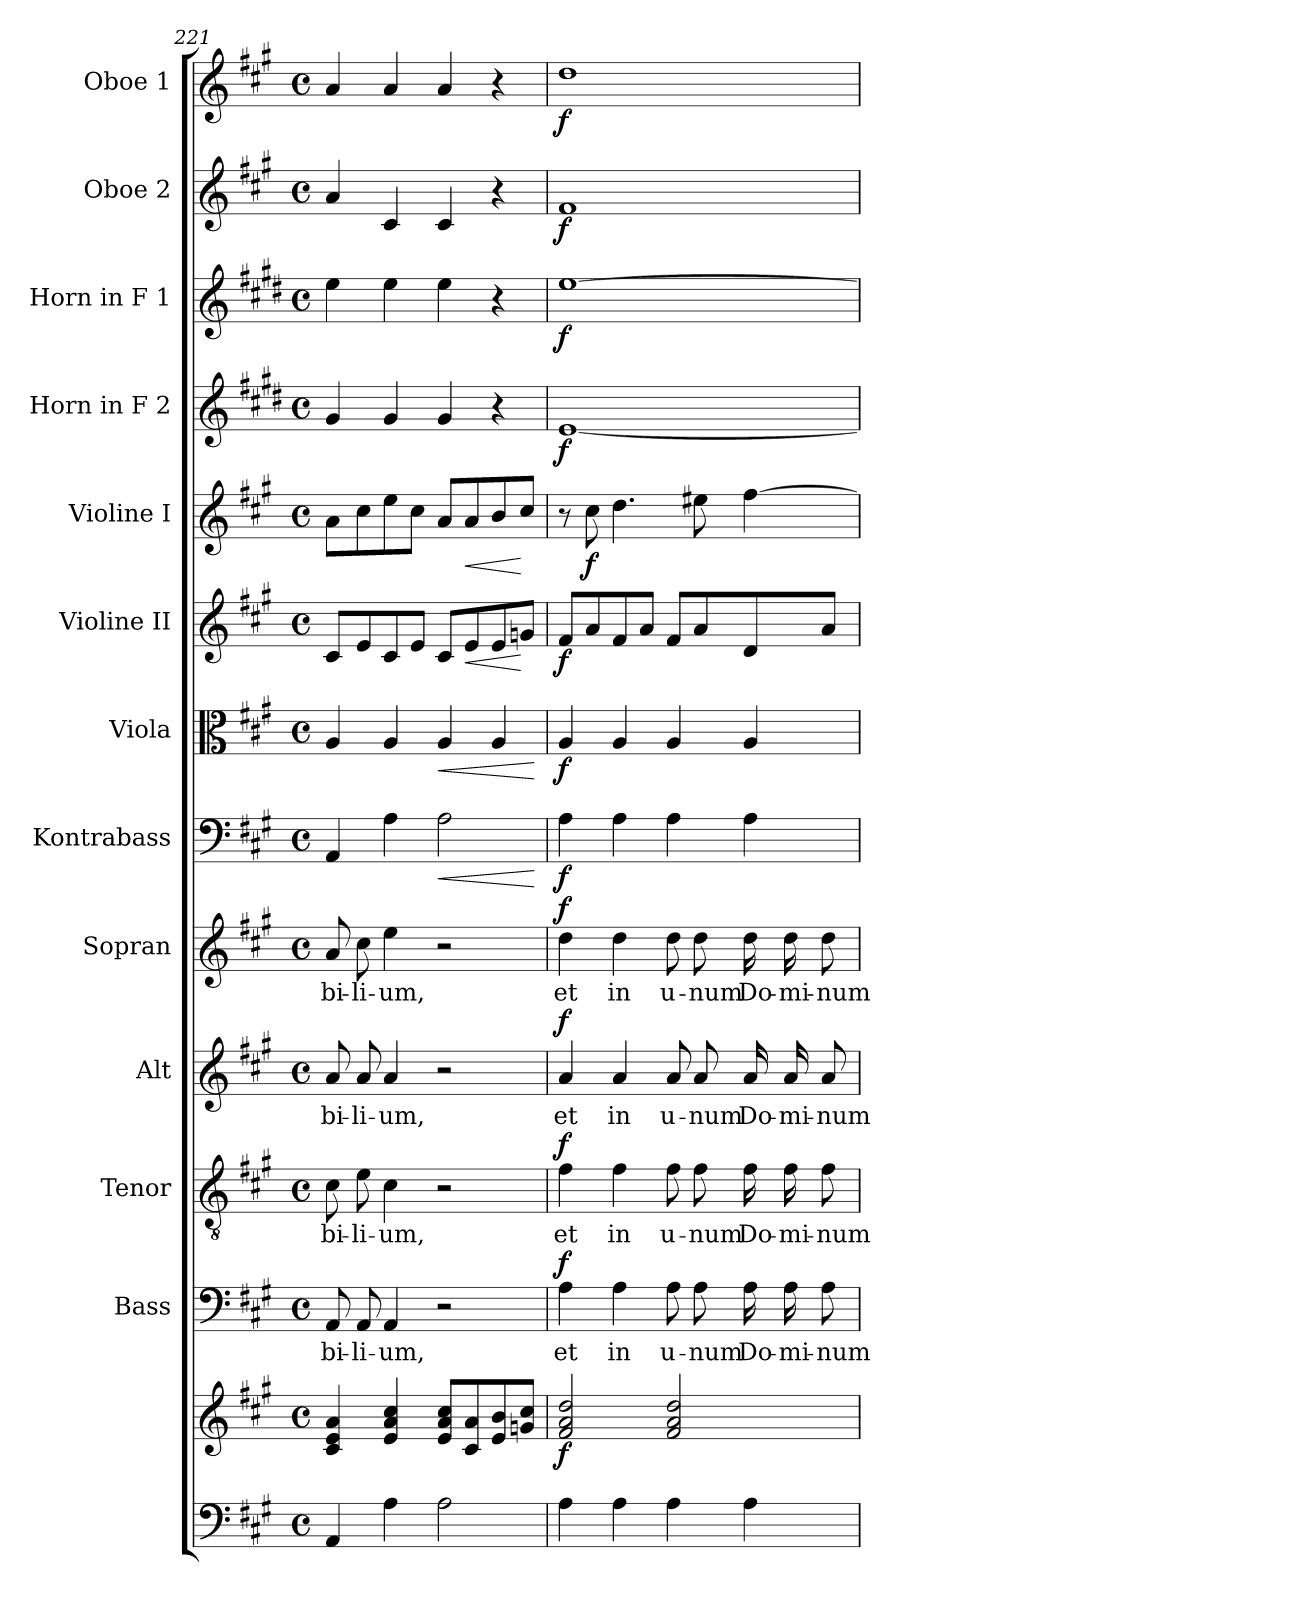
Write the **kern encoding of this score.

**kern	**kern	**dynam	**kern	**text	**dynam	**kern	**text	**dynam	**kern	**text	**dynam	**kern	**text	**dynam	**kern	**dynam	**kern	**dynam	**kern	**dynam	**kern	**dynam	**kern	**dynam	**kern	**dynam	**kern	**dynam	**kern	**dynam
*part13	*part13	*part13	*part12	*part12	*part12	*part11	*part11	*part11	*part10	*part10	*part10	*part9	*part9	*part9	*part8	*part8	*part7	*part7	*part6	*part6	*part5	*part5	*part4	*part4	*part3	*part3	*part2	*part2	*part1	*part1
*staff14	*staff13	*staff13/14	*staff12	*staff12	*staff12	*staff11	*staff11	*staff11	*staff10	*staff10	*staff10	*staff9	*staff9	*staff9	*staff8	*staff8	*staff7	*staff7	*staff6	*staff6	*staff5	*staff5	*staff4	*staff4	*staff3	*staff3	*staff2	*staff2	*staff1	*staff1
*	*	*	*I"Bass	*	*	*I"Tenor	*	*	*I"Alt	*	*	*I"Sopran	*	*	*I"Kontrabass	*	*I"Viola	*	*I"Violine II	*	*I"Violine I	*	*I"Horn in F 2	*	*I"Horn in F 1	*	*I"Oboe 2	*	*I"Oboe 1	*
*	*	*	*I'B.	*	*	*I'T.	*	*	*I'A.	*	*	*I'S.	*	*	*I'Kb.	*	*I'Vla.	*	*I'Vl. II	*	*I'Vl. I	*	*	*	*	*	*I'Ob.. 2	*	*I'Ob. 1	*
!!LO:PB:g=z
*clefF4	*clefG2	*	*clefF4	*	*	*clefGv2	*	*	*clefG2	*	*	*clefG2	*	*	*clefF4	*	*clefC3	*	*clefG2	*	*clefG2	*	*clefG2	*	*clefG2	*	*clefG2	*	*clefG2	*
*	*	*	*	*	*	*	*	*	*	*	*	*	*	*	*ITrd7c12	*	*	*	*	*	*	*	*ITrd4c7	*	*ITrd4c7	*	*	*	*	*
*k[f#c#g#]	*k[f#c#g#]	*	*k[f#c#g#]	*	*	*k[f#c#g#]	*	*	*k[f#c#g#]	*	*	*k[f#c#g#]	*	*	*k[f#c#g#]	*	*k[f#c#g#]	*	*k[f#c#g#]	*	*k[f#c#g#]	*	*k[f#c#g#]	*	*k[f#c#g#]	*	*k[f#c#g#]	*	*k[f#c#g#]	*
*A:	*A:	*	*A:	*	*	*A:	*	*	*A:	*	*	*A:	*	*	*A:	*	*A:	*	*A:	*	*A:	*	*A:	*	*A:	*	*A:	*	*A:	*
*M4/4	*M4/4	*	*M4/4	*	*	*M4/4	*	*	*M4/4	*	*	*M4/4	*	*	*M4/4	*	*M4/4	*	*M4/4	*	*M4/4	*	*M4/4	*	*M4/4	*	*M4/4	*	*M4/4	*
*met(c)	*met(c)	*	*met(c)	*	*	*met(c)	*	*	*met(c)	*	*	*met(c)	*	*	*met(c)	*	*met(c)	*	*met(c)	*	*met(c)	*	*met(c)	*	*met(c)	*	*met(c)	*	*met(c)	*
=221	=221	=221	=221	=221	=221	=221	=221	=221	=221	=221	=221	=221	=221	=221	=221	=221	=221	=221	=221	=221	=221	=221	=221	=221	=221	=221	=221	=221	=221	=221
!	!	!	!	!LO:LY:b	!	!	!LO:LY:b	!	!	!LO:LY:b	!	!	!LO:LY:b	!	!	!	!	!	!	!	!	!	!	!	!	!	!	!	!	!
4AA/	4c#/ 4e/ 4a/	.	8AA/	-bi-	.	8c#\	-bi-	.	8a/	-bi-	.	8a/	-bi-	.	4AAA/	.	4A/	.	8c#/L	.	8a\L	.	4c#/	.	4a\	.	4a/	.	4a/	.
!	!	!	!	!LO:LY:b	!	!	!LO:LY:b	!	!	!LO:LY:b	!	!	!LO:LY:b	!	!	!	!	!	!	!	!	!	!	!	!	!	!	!	!	!
.	.	.	8AA/	-li-	.	8e\	-li-	.	8a/	-li-	.	8cc#\	-li-	.	.	.	.	.	8e/	.	8cc#\	.	.	.	.	.	.	.	.	.
!	!	!	!	!LO:LY:b	!	!	!LO:LY:b	!	!	!LO:LY:b	!	!	!LO:LY:b	!	!	!	!	!	!	!	!	!	!	!	!	!	!	!	!	!
4A\	4e/ 4a/ 4cc#/	.	4AA/	-um,	.	4c#\	-um,	.	4a/	-um,	.	4ee\	-um,	.	4AA\	.	4A/	.	8c#/	.	8ee\	.	4c#/	.	4a\	.	4c#/	.	4a/	.
.	.	.	.	.	.	.	.	.	.	.	.	.	.	.	.	.	.	.	8e/J	.	8cc#\J	.	.	.	.	.	.	.	.	.
!	!	!	!	!	!	!	!	!	!	!	!	!	!	!	!	!LO:HP:b	!	!LO:HP:b	!	!	!	!	!	!	!	!	!	!	!	!
2A\	8e/ 8a/ 8cc#/L	.	2r	.	.	2r	.	.	2r	.	.	2r	.	.	2AA\	<	4A/	<	8c#/L	.	8a/L	.	4c#/	.	4a\	.	4c#/	.	4a/	.
!	!	!	!	!	!	!	!	!	!	!	!	!	!	!	!	!	!	!	!	!LO:HP:b	!	!LO:HP:b	!	!	!	!	!	!	!	!
.	8c#/ 8a/	.	.	.	.	.	.	.	.	.	.	.	.	.	.	.	.	.	8e/	<	8a/	<	.	.	.	.	.	.	.	.
.	8e/ 8b/	.	.	.	.	.	.	.	.	.	.	.	.	.	.	.	4A/	.	8e/	.	8b/	.	4r	.	4r	.	4r	.	4r	.
.	8gn/ 8cc#/J	.	.	.	.	.	.	.	.	.	.	.	.	.	.	.	.	.	8gn/J	[	8cc#/J	[	.	.	.	.	.	.	.	.
.	.	.	.	.	.	.	.	.	.	.	.	.	.	.	.	[	.	[	.	.	.	.	.	.	.	.	.	.	.	.
=222	=222	=222	=222	=222	=222	=222	=222	=222	=222	=222	=222	=222	=222	=222	=222	=222	=222	=222	=222	=222	=222	=222	=222	=222	=222	=222	=222	=222	=222	=222
!	!	!LO:DY:b	!	!LO:LY:b	!LO:DY:a	!	!LO:LY:b	!LO:DY:a	!	!LO:LY:b	!LO:DY:a	!	!LO:LY:b	!LO:DY:a	!	!LO:DY:b	!	!LO:DY:b	!	!LO:DY:b	!	!	!	!LO:DY:b	!	!LO:DY:b	!	!LO:DY:b	!	!LO:DY:b
4A\	2f#/ 2a/ 2dd/	f	4A\	et	f	4f#\	et	f	4a/	et	f	4dd\	et	f	4AA\	f	4A/	f	8f#/L	f	8r	.	[1A	f	[1a	f	1f#	f	1dd	f
!	!	!	!	!	!	!	!	!	!	!	!	!	!	!	!	!	!	!	!	!	!	!LO:DY:b	!	!	!	!	!	!	!	!
.	.	.	.	.	.	.	.	.	.	.	.	.	.	.	.	.	.	.	8a/	.	8cc#\	f	.	.	.	.	.	.	.	.
!	!	!	!	!LO:LY:b	!	!	!LO:LY:b	!	!	!LO:LY:b	!	!	!LO:LY:b	!	!	!	!	!	!	!	!	!	!	!	!	!	!	!	!	!
4A\	.	.	4A\	in	.	4f#\	in	.	4a/	in	.	4dd\	in	.	4AA\	.	4A/	.	8f#/	.	4.dd\	.	.	.	.	.	.	.	.	.
.	.	.	.	.	.	.	.	.	.	.	.	.	.	.	.	.	.	.	8a/J	.	.	.	.	.	.	.	.	.	.	.
!	!	!	!	!LO:LY:b	!	!	!LO:LY:b	!	!	!LO:LY:b	!	!	!LO:LY:b	!	!	!	!	!	!	!	!	!	!	!	!	!	!	!	!	!
4A\	2f#/ 2a/ 2dd/	.	8A\	u-	.	8f#\	u-	.	8a/	u-	.	8dd\	u-	.	4AA\	.	4A/	.	8f#/L	.	.	.	.	.	.	.	.	.	.	.
!	!	!	!	!LO:LY:b	!	!	!LO:LY:b	!	!	!LO:LY:b	!	!	!LO:LY:b	!	!	!	!	!	!	!	!	!	!	!	!	!	!	!	!	!
.	.	.	8A\	-num	.	8f#\	-num	.	8a/	-num	.	8dd\	-num	.	.	.	.	.	8a/	.	8ee#X\	.	.	.	.	.	.	.	.	.
!	!	!	!	!LO:LY:b	!	!	!LO:LY:b	!	!	!LO:LY:b	!	!	!LO:LY:b	!	!	!	!	!	!	!	!	!	!	!	!	!	!	!	!	!
4A\	.	.	16A\	Do-	.	16f#\	Do-	.	16a/	Do-	.	16dd\	Do-	.	4AA\	.	4A/	.	8d/	.	[4ff#\	.	.	.	.	.	.	.	.	.
!	!	!	!	!LO:LY:b	!	!	!LO:LY:b	!	!	!LO:LY:b	!	!	!LO:LY:b	!	!	!	!	!	!	!	!	!	!	!	!	!	!	!	!	!
.	.	.	16A\	-mi-	.	16f#\	-mi-	.	16a/	-mi-	.	16dd\	-mi-	.	.	.	.	.	.	.	.	.	.	.	.	.	.	.	.	.
!	!	!	!	!LO:LY:b	!	!	!LO:LY:b	!	!	!LO:LY:b	!	!	!LO:LY:b	!	!	!	!	!	!	!	!	!	!	!	!	!	!	!	!	!
.	.	.	8A\	-num	.	8f#\	-num	.	8a/	-num	.	8dd\	-num	.	.	.	.	.	8a/J	.	.	.	.	.	.	.	.	.	.	.
=	=	=	=	=	=	=	=	=	=	=	=	=	=	=	=	=	=	=	=	=	=	=	=	=	=	=	=	=	=	=
*-	*-	*-	*-	*-	*-	*-	*-	*-	*-	*-	*-	*-	*-	*-	*-	*-	*-	*-	*-	*-	*-	*-	*-	*-	*-	*-	*-	*-	*-	*-
